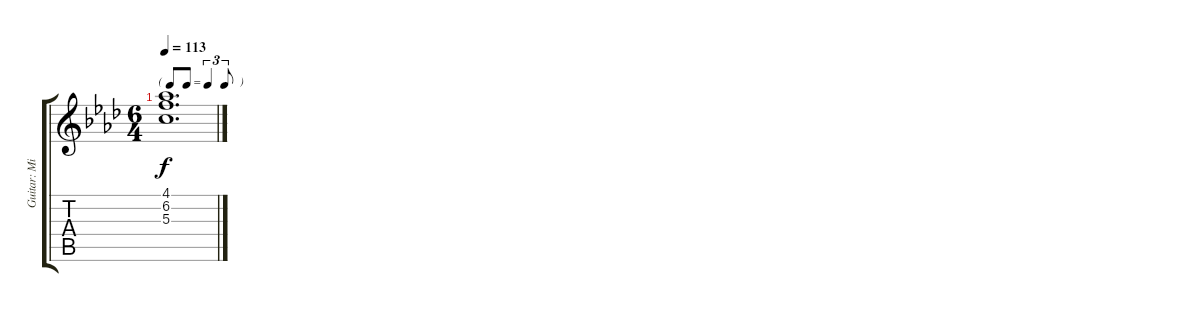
\track ("Guitar: Mick" "Guitar: Mi") {instrument electricguitarjazz}
\staff {score tabs}
\tuning (E4 B3 G3 D3 A2 E2) {hide}
\ts (6 4)
\tf triplet8th
\tempo 113
\clef g2
\ks ab
(4.1{t} 6.2{t} 5.3{t}).1{d dy f}
